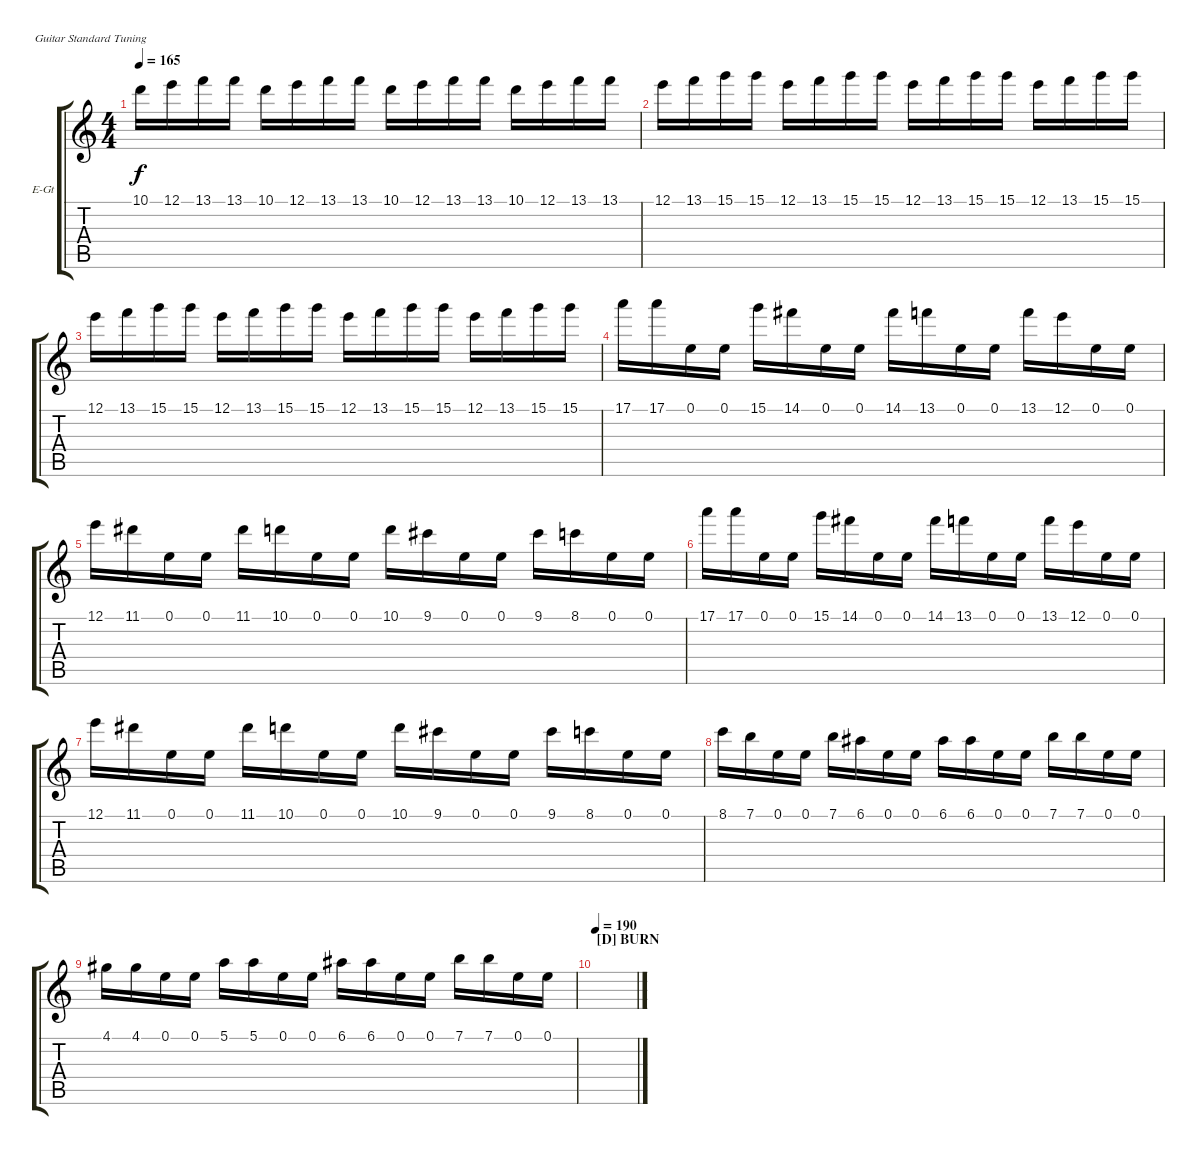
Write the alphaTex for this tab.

\bracketExtendMode groupsimilarinstruments
\firstSystemTrackNameOrientation horizontal
\otherSystemsTrackNameOrientation horizontal
\track ("Ritchie 3" "E-Gt") {instrument overdrivenguitar}
\staff {score tabs}
\tuning (E4 B3 G3 D3 A2 E2)
\ts (4 4)
\tempo 165
\clef g2
\ks c
10.1.16{dy f} 12.1.16 13.1.16 13.1.16 10.1.16 12.1.16 13.1.16 13.1.16 10.1.16 12.1.16 13.1.16 13.1.16 10.1.16 12.1.16 13.1.16 13.1.16 |
12.1.16 13.1.16 15.1.16 15.1.16 12.1.16 13.1.16 15.1.16 15.1.16 12.1.16 13.1.16 15.1.16 15.1.16 12.1.16 13.1.16 15.1.16 15.1.16 |
12.1.16 13.1.16 15.1.16 15.1.16 12.1.16 13.1.16 15.1.16 15.1.16 12.1.16 13.1.16 15.1.16 15.1.16 12.1.16 13.1.16 15.1.16 15.1.16 |
17.1.16 17.1.16 0.1.16 0.1.16 15.1.16 14.1.16 0.1.16 0.1.16 14.1.16 13.1.16 0.1.16 0.1.16 13.1.16 12.1.16 0.1.16 0.1.16 |
12.1.16 11.1.16 0.1.16 0.1.16 11.1.16 10.1.16 0.1.16 0.1.16 10.1.16 9.1.16 0.1.16 0.1.16 9.1.16 8.1.16 0.1.16 0.1.16 |
17.1.16 17.1.16 0.1.16 0.1.16 15.1.16 14.1.16 0.1.16 0.1.16 14.1.16 13.1.16 0.1.16 0.1.16 13.1.16 12.1.16 0.1.16 0.1.16 |
12.1.16 11.1.16 0.1.16 0.1.16 11.1.16 10.1.16 0.1.16 0.1.16 10.1.16 9.1.16 0.1.16 0.1.16 9.1.16 8.1.16 0.1.16 0.1.16 |
8.1.16 7.1.16 0.1.16 0.1.16 7.1.16 6.1.16 0.1.16 0.1.16 6.1.16 6.1.16 0.1.16 0.1.16 7.1.16 7.1.16 0.1.16 0.1.16 |
4.1.16 4.1.16 0.1.16 0.1.16 5.1.16 5.1.16 0.1.16 0.1.16 6.1.16 6.1.16 0.1.16 0.1.16 7.1.16 7.1.16 0.1.16 0.1.16 |
\section ("D" "BURN")
\tempo 190
